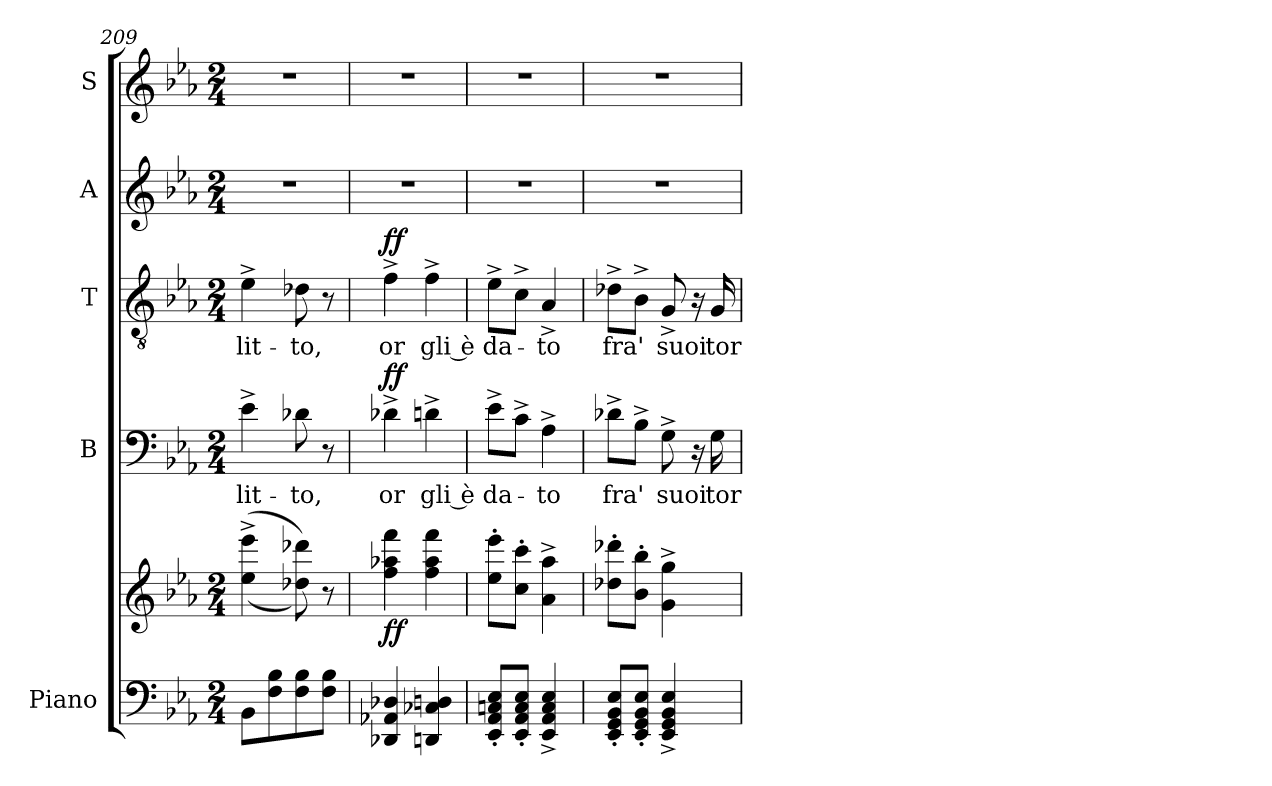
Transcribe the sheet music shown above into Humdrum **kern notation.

**kern	**kern	**dynam	**kern	**text	**dynam	**kern	**text	**dynam	**kern	**kern
*part5	*part5	*part5	*part4	*part4	*part4	*part3	*part3	*part3	*part2	*part1
*staff6	*staff5	*staff5/6	*staff4	*staff4	*staff4	*staff3	*staff3	*staff3	*staff2	*staff1
*I"Piano	*	*	*I"B	*	*	*I"T	*	*	*I"A	*I"S
*I'Pno	*	*	*I'B	*	*	*I'T	*	*	*I'A	*I'S
*clefF4	*clefG2	*	*clefF4	*	*	*clefGv2	*	*	*clefG2	*clefG2
*k[b-e-a-]	*k[b-e-a-]	*	*k[b-e-a-]	*	*	*k[b-e-a-]	*	*	*k[b-e-a-]	*k[b-e-a-]
*M2/4	*M2/4	*	*M2/4	*	*	*M2/4	*	*	*M2/4	*M2/4
=209	=209	=209	=209	=209	=209	=209	=209	=209	=209	=209
!	!	!	!	!LO:LY:b	!	!	!LO:LY:b	!	!	!
8BB-\L	(<(>4ee-\^ 4eee-\^	.	4e-^\	-lit-	.	4e-^\	-lit-	.	2r	2r
8F\ 8B-\	.	.	.	.	.	.	.	.	.	.
!	!	!	!	!LO:LY:b	!	!	!LO:LY:b	!	!	!
8F\ 8B-\	8dd-X\ 8ddd-X\))	.	8d-X\	-to,	.	8d-X\	-to,	.	.	.
8F\ 8B-\J	8r	.	8r	.	.	8r	.	.	.	.
=210	=210	=210	=210	=210	=210	=210	=210	=210	=210	=210
!	!	!LO:DY:b	!	!LO:LY:b	!LO:DY:a	!	!LO:LY:b	!LO:DY:a	!	!
4DD-X/ 4AA-X/ 4D-X/	4ff\ 4aa-X\ 4fff\	ff	4d-X^\	or	ff	4f^\	or	ff	2r	2r
!	!	!	!	!LO:LY:b	!	!	!LO:LY:b	!	!	!
4DDn/ 4C-X/ 4Dn/	4ff\ 4aa-\ 4fff\	.	4dn^\	gli è	.	4f^\	gli è	.	.	.
=211	=211	=211	=211	=211	=211	=211	=211	=211	=211	=211
!	!	!	!	!LO:LY:b	!	!	!LO:LY:b	!	!	!
8EE-/' 8AA-/' 8Cn/' 8E-/'L	8ee-\' 8eee-\'L	.	8e-^\L	da-	.	8e-^\L	da-	.	2r	2r
8EE-/' 8AA-/' 8C/' 8E-/'J	8cc\' 8ccc\'J	.	8c^\J	.	.	8c^\J	.	.	.	.
!	!	!	!	!LO:LY:b	!	!	!LO:LY:b	!	!	!
4EE-/^ 4AA-/^ 4C/^ 4E-/^	4a-\^ 4aa-\^	.	4A-^\	-to	.	4A-^/	-to	.	.	.
=212	=212	=212	=212	=212	=212	=212	=212	=212	=212	=212
!	!	!	!	!LO:LY:b	!	!	!LO:LY:b	!	!	!
8EE-/' 8GG/' 8BB-/' 8E-/'L	8dd-X\' 8ddd-X\'L	.	8d-X^\L	fra'	.	8d-X^\L	fra'	.	2r	2r
8EE-/' 8GG/' 8BB-/' 8E-/'J	8b-\' 8bb-\'J	.	8B-^\J	.	.	8B-^\J	.	.	.	.
!	!	!	!	!LO:LY:b	!	!	!LO:LY:b	!	!	!
4EE-/^ 4GG/^ 4BB-/^ 4E-/^	4g\^ 4gg\^	.	8G^\	suoi	.	8G^/	suoi	.	.	.
.	.	.	16r	.	.	16r	.	.	.	.
!	!	!	!	!LO:LY:b	!	!	!LO:LY:b	!	!	!
.	.	.	16G\	tor-	.	16G/	tor-	.	.	.
=	=	=	=	=	=	=	=	=	=	=
*-	*-	*-	*-	*-	*-	*-	*-	*-	*-	*-
